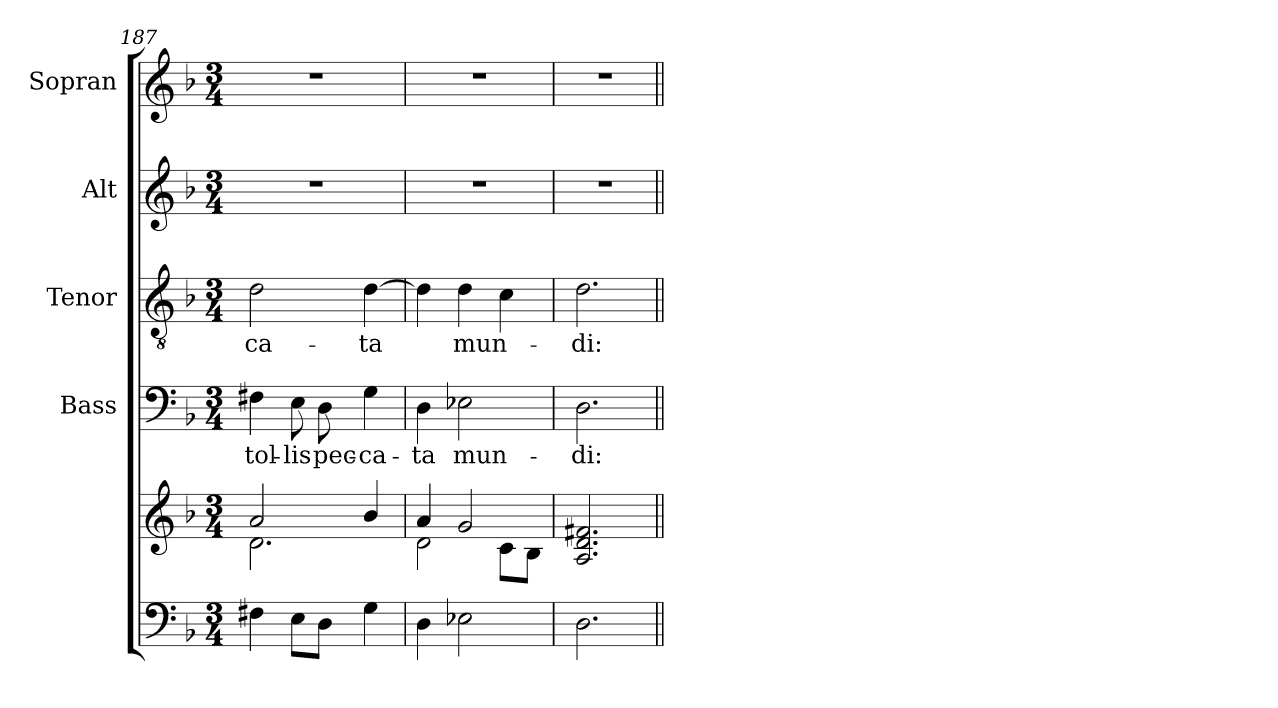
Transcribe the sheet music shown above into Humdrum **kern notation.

**kern	**kern	**kern	**text	**kern	**text	**kern	**kern
*part5	*part5	*part4	*part4	*part3	*part3	*part2	*part1
*staff6	*staff5	*staff4	*staff4	*staff3	*staff3	*staff2	*staff1
*	*	*I"Bass	*	*I"Tenor	*	*I"Alt	*I"Sopran
*	*	*I'B.	*	*I'T.	*	*I'A.	*I'S.
!!LO:PB:g=z
*clefF4	*clefG2	*clefF4	*	*clefGv2	*	*clefG2	*clefG2
*k[b-]	*k[b-]	*k[b-]	*	*k[b-]	*	*k[b-]	*k[b-]
*F:	*F:	*F:	*	*F:	*	*F:	*F:
*M3/4	*M3/4	*M3/4	*	*M3/4	*	*M3/4	*M3/4
=187	=187	=187	=187	=187	=187	=187	=187
*	*^	*	*	*	*	*	*
!	!	!	!	!LO:LY:b	!	!LO:LY:b	!	!
4F#X\	2a/	2.d\	4F#X\	tol-	2d\	-ca-	2.r	2.r
!	!	!	!	!LO:LY:b	!	!	!	!
8E\L	.	.	8E\	-lis	.	.	.	.
!	!	!	!	!LO:LY:b	!	!	!	!
8D\J	.	.	8D\	pec-	.	.	.	.
!	!	!	!	!LO:LY:b	!	!LO:LY:b	!	!
4G\	4b-/	.	4G\	-ca-	[4d\	-ta	.	.
=188	=188	=188	=188	=188	=188	=188	=188	=188
!	!	!	!	!LO:LY:b	!	!	!	!
4D\	4a/	2d\	4D\	-ta	4d\]	.	2.r	2.r
!	!	!	!	!LO:LY:b	!	!LO:LY:b	!	!
2E-X\	2g/	.	2E-X\	mun-	4d\	mun-	.	.
.	.	8c\L	.	.	4c\	.	.	.
.	.	8B-\J	.	.	.	.	.	.
=189	=189	=189	=189	=189	=189	=189	=189	=189
!	!	!	!	!LO:LY:b	!	!LO:LY:b	!	!
*	*v	*v	*	*	*	*	*	*
2.D\	2.A/ 2.d/ 2.f#X/	2.D\	-di:	2.d\	-di:	2.r	2.r
=||	=||	=||	=||	=||	=||	=||	=||
*-	*-	*-	*-	*-	*-	*-	*-
